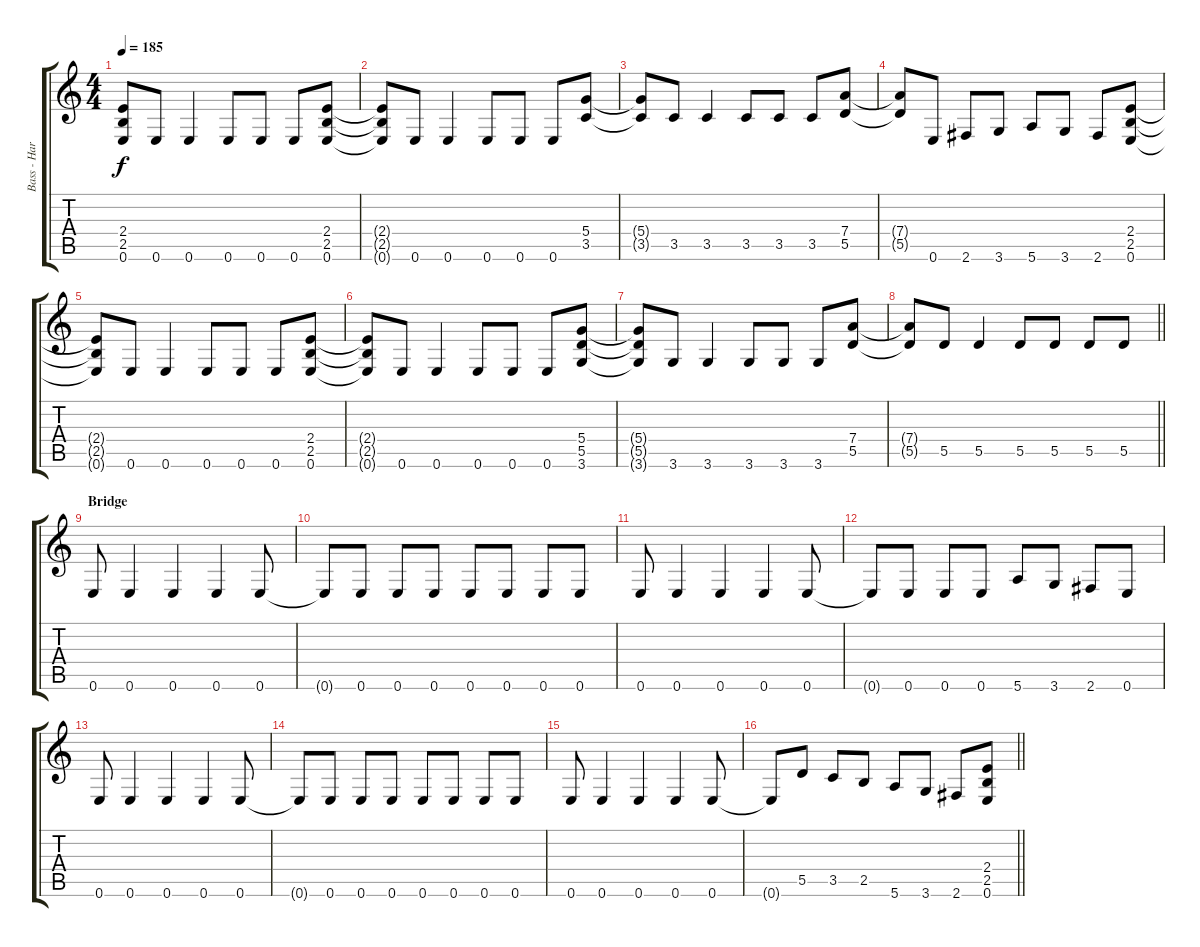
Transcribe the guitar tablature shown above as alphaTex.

\track ("Bass - Harris" "Bass - Har") {instrument electricbassfinger}
\staff {score tabs}
\tuning (E4 B3 G3 D3 A2 E2) {hide}
\ts (4 4)
\section ("" "")
\tempo 185
\clef g2
\ks c
(2.4{t} 2.5{t} 0.6{t}).8{dy f} 0.6.8 0.6.4 0.6.8 0.6.8 0.6.8 (2.4 2.5 0.6).8 |
(2.4{t} 2.5{t} 0.6{t}).8 0.6.8 0.6.4 0.6.8 0.6.8 0.6.8 (5.4 3.5).8 |
(5.4{t} 3.5{t}).8 3.5.8 3.5.4 3.5.8 3.5.8 3.5.8 (7.4 5.5).8 |
(7.4{t} 5.5{t}).8 0.6.8 2.6.8 3.6.8 5.6.8 3.6.8 2.6.8 (2.4 2.5 0.6).8 |
(2.4{t} 2.5{t} 0.6{t}).8 0.6.8 0.6.4 0.6.8 0.6.8 0.6.8 (2.4 2.5 0.6).8 |
(2.4{t} 2.5{t} 0.6{t}).8 0.6.8 0.6.4 0.6.8 0.6.8 0.6.8 (5.4 5.5 3.6).8 |
(5.4{t} 5.5{t} 3.6{t}).8 3.6.8 3.6.4 3.6.8 3.6.8 3.6.8 (7.4 5.5).8 |
\barLineRight lightlight
(7.4{t} 5.5{t}).8 5.5.8 5.5.4 5.5.8 5.5.8 5.5.8 5.5.8 |
\section ("" "Bridge")
0.6.8 0.6.4 0.6.4 0.6.4 0.6.8 |
0.6{t}.8 0.6.8 0.6.8 0.6.8 0.6.8 0.6.8 0.6.8 0.6.8 |
0.6.8 0.6.4 0.6.4 0.6.4 0.6.8 |
0.6{t}.8 0.6.8 0.6.8 0.6.8 5.6.8 3.6.8 2.6.8 0.6.8 |
0.6.8 0.6.4 0.6.4 0.6.4 0.6.8 |
0.6{t}.8 0.6.8 0.6.8 0.6.8 0.6.8 0.6.8 0.6.8 0.6.8 |
0.6.8 0.6.4 0.6.4 0.6.4 0.6.8 |
\barLineRight lightlight
0.6{t}.8 5.5.8 3.5.8 2.5.8 5.6.8 3.6.8 2.6.8 (2.4 2.5 0.6).8
